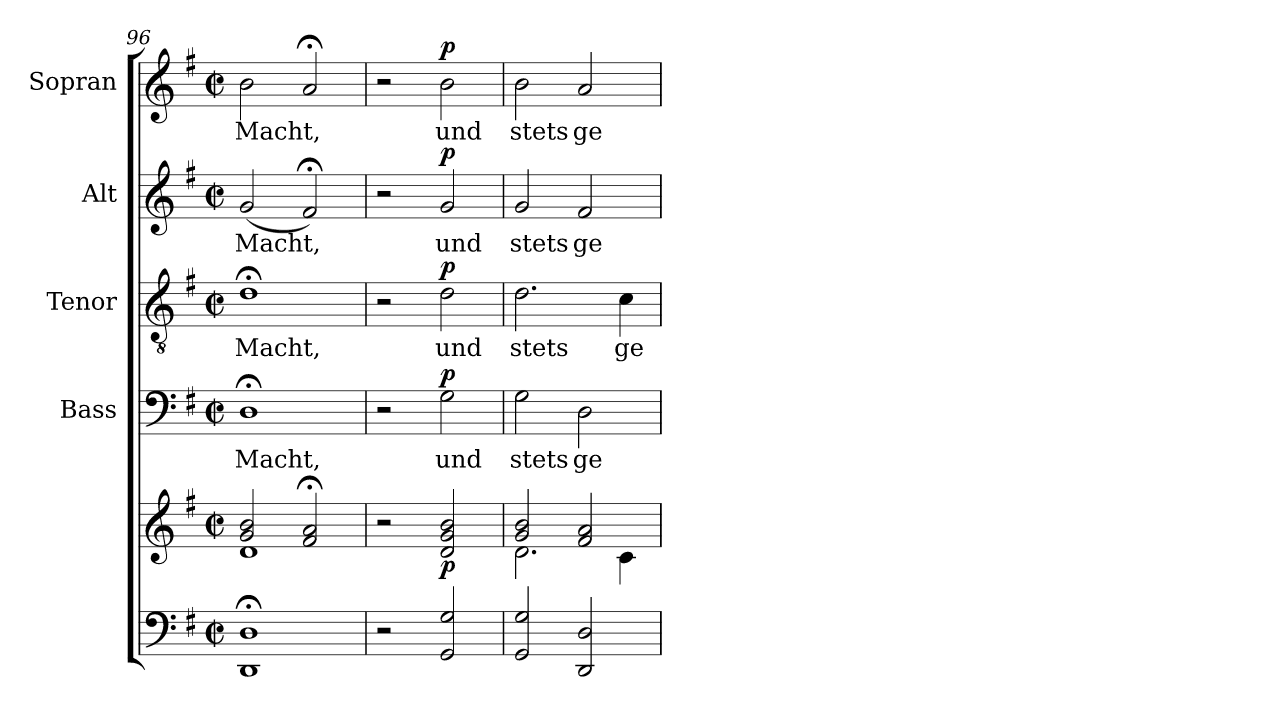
**kern	**kern	**dynam	**kern	**text	**dynam	**kern	**text	**dynam	**kern	**text	**dynam	**kern	**text	**dynam
*part5	*part5	*part5	*part4	*part4	*part4	*part3	*part3	*part3	*part2	*part2	*part2	*part1	*part1	*part1
*staff6	*staff5	*staff5/6	*staff4	*staff4	*staff4	*staff3	*staff3	*staff3	*staff2	*staff2	*staff2	*staff1	*staff1	*staff1
*	*	*	*I"Bass	*	*	*I"Tenor	*	*	*I"Alt	*	*	*I"Sopran	*	*
*	*	*	*I'B.	*	*	*I'T.	*	*	*I'A.	*	*	*I'S.	*	*
*clefF4	*clefG2	*	*clefF4	*	*	*clefGv2	*	*	*clefG2	*	*	*clefG2	*	*
*k[f#]	*k[f#]	*	*k[f#]	*	*	*k[f#]	*	*	*k[f#]	*	*	*k[f#]	*	*
*G:	*G:	*	*G:	*	*	*G:	*	*	*G:	*	*	*G:	*	*
*M2/2	*M2/2	*	*M2/2	*	*	*M2/2	*	*	*M2/2	*	*	*M2/2	*	*
*met(c|)	*met(c|)	*	*met(c|)	*	*	*met(c|)	*	*	*met(c|)	*	*	*met(c|)	*	*
=96	=96	=96	=96	=96	=96	=96	=96	=96	=96	=96	=96	=96	=96	=96
*	*^	*	*	*	*	*	*	*	*	*	*	*	*	*
!	!	!	!	!	!LO:LY:b	!	!	!LO:LY:b	!	!	!LO:LY:b	!	!	!LO:LY:b	!
1DD; 1D;	2g/ 2b/	1d	.	1D;<	Macht,	.	1d;<	Macht,	.	(<2g/	Macht,	.	2b\	Macht,	.
.	2f#/;< 2a/;<	.	.	.	.	.	.	.	.	2f#;</)	.	.	2a;</	.	.
*	*v	*v	*	*	*	*	*	*	*	*	*	*	*	*	*
=97	=97	=97	=97	=97	=97	=97	=97	=97	=97	=97	=97	=97	=97	=97
2r	2r	.	2r	.	.	2r	.	.	2r	.	.	2r	.	.
!	!	!LO:DY:b	!	!LO:LY:b	!LO:DY:a	!	!LO:LY:b	!LO:DY:a	!	!LO:LY:b	!LO:DY:a	!	!LO:LY:b	!LO:DY:a
2GG/ 2G/	2d/ 2g/ 2b/	p	2G\	und	p	2d\	und	p	2g/	und	p	2b\	und	p
=98	=98	=98	=98	=98	=98	=98	=98	=98	=98	=98	=98	=98	=98	=98
*	*^	*	*	*	*	*	*	*	*	*	*	*	*	*
!	!	!	!	!	!LO:LY:b	!	!	!LO:LY:b	!	!	!LO:LY:b	!	!	!LO:LY:b	!
2GG/ 2G/	2g/ 2b/	2.d\	.	2G\	stets	.	2.d\	stets	.	2g/	stets	.	2b\	stets	.
!	!	!	!	!	!LO:LY:b	!	!	!	!	!	!LO:LY:b	!	!	!LO:LY:b	!
2DD/ 2D/	2f#/ 2a/	.	.	2D\	ge-	.	.	.	.	2f#/	ge-	.	2a/	ge-	.
!	!	!	!	!	!	!	!	!LO:LY:b	!	!	!	!	!	!	!
.	.	4c\	.	.	.	.	4c\	ge-	.	.	.	.	.	.	.
*	*v	*v	*	*	*	*	*	*	*	*	*	*	*	*	*
=	=	=	=	=	=	=	=	=	=	=	=	=	=	=
*-	*-	*-	*-	*-	*-	*-	*-	*-	*-	*-	*-	*-	*-	*-
